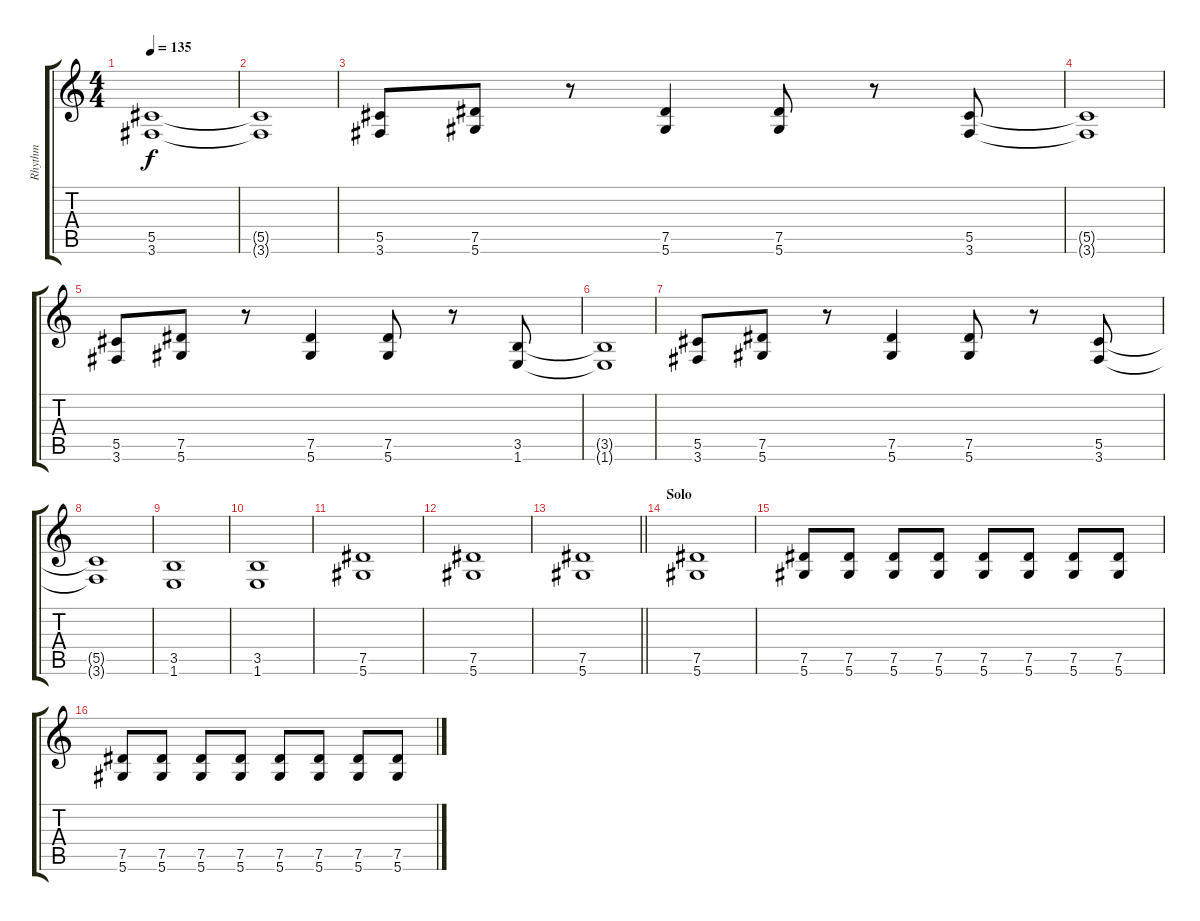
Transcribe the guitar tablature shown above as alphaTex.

\track ("Rhythm" "Rhythm") {instrument overdrivenguitar}
\staff {score tabs}
\tuning (Eb4 Bb3 Gb3 Db3 Ab2 Eb2) {hide}
\ts (4 4)
\tempo 135
\clef g2
\ks c
(5.5 3.6).1{dy f} |
(5.5{t} 3.6{t}).1 |
(5.5 3.6).8 (7.5 5.6).8 r.8 (7.5 5.6).4 (7.5 5.6).8 r.8 (5.5 3.6).8 |
(5.5{t} 3.6{t}).1 |
(5.5 3.6).8 (7.5 5.6).8 r.8 (7.5 5.6).4 (7.5 5.6).8 r.8 (3.5 1.6).8 |
(3.5{t} 1.6{t}).1 |
(5.5 3.6).8 (7.5 5.6).8 r.8 (7.5 5.6).4 (7.5 5.6).8 r.8 (5.5 3.6).8 |
(5.5{t} 3.6{t}).1 |
(3.5 1.6).1 |
(3.5 1.6).1 |
(7.5 5.6).1 |
(7.5 5.6).1 |
\barLineRight lightlight
(7.5 5.6).1 |
\section ("" "Solo")
(7.5 5.6).1 |
(7.5 5.6).8{volume 10} (7.5 5.6).8 (7.5 5.6).8 (7.5 5.6).8 (7.5 5.6).8 (7.5 5.6).8 (7.5 5.6).8 (7.5 5.6).8 |
(7.5 5.6).8 (7.5 5.6).8 (7.5 5.6).8 (7.5 5.6).8 (7.5 5.6).8 (7.5 5.6).8 (7.5 5.6).8 (7.5 5.6).8
